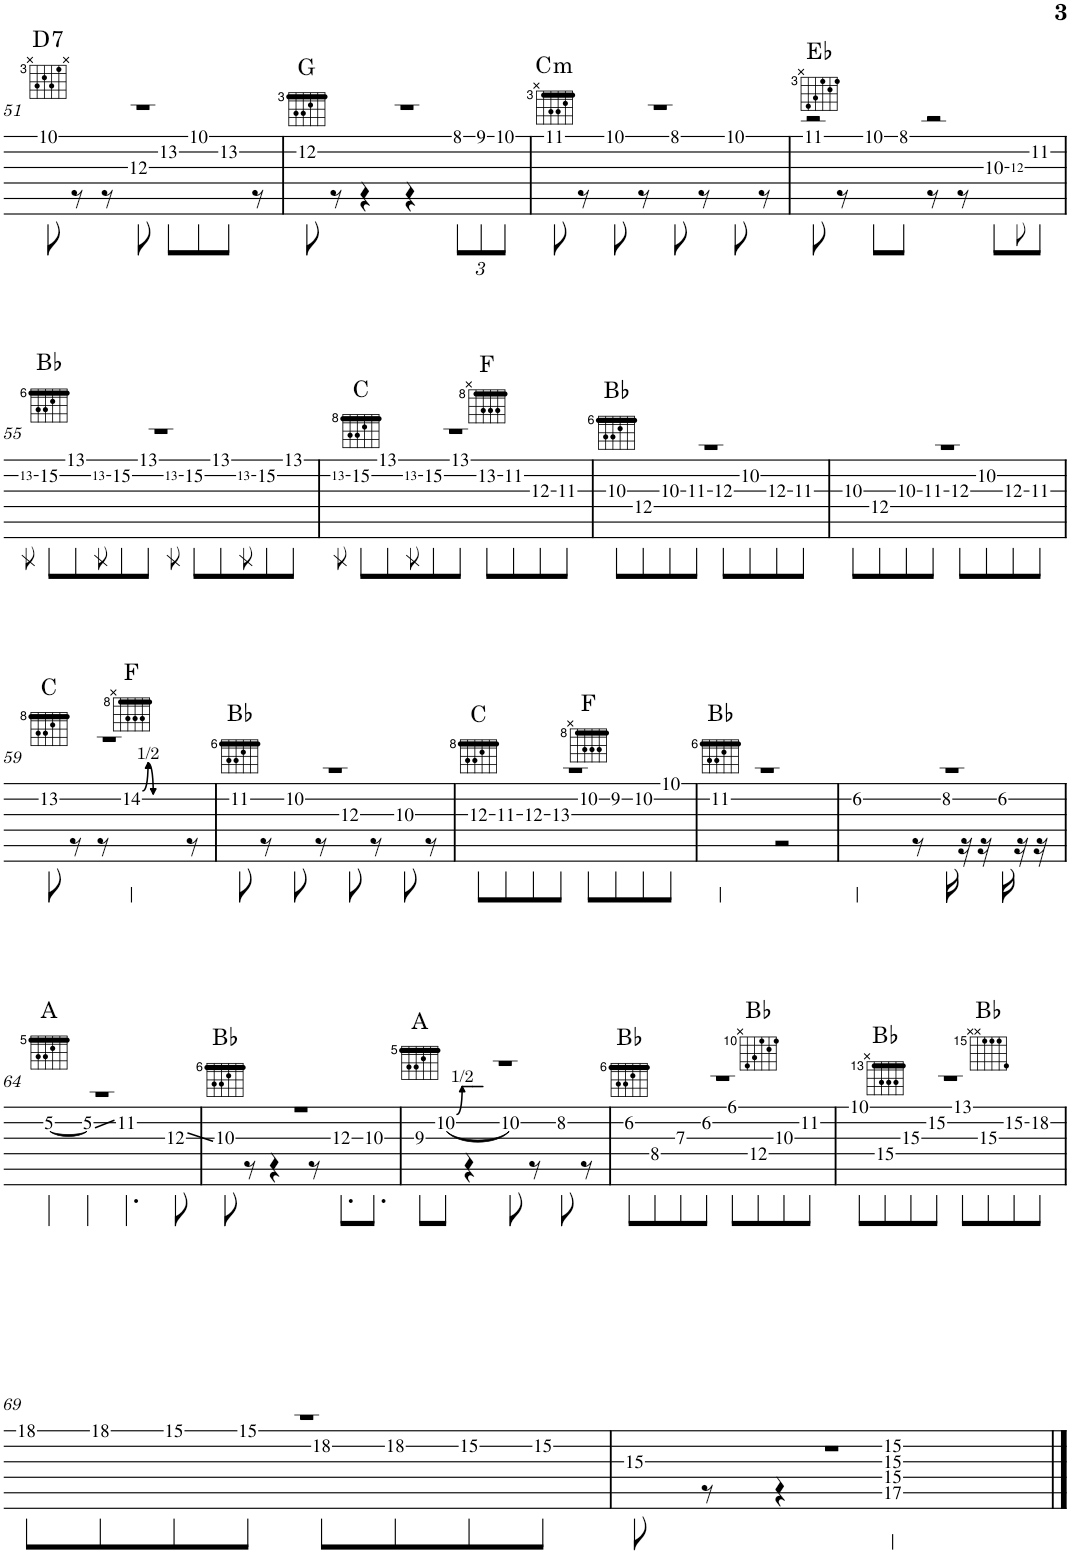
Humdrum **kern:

**kern	**harte
*part1	*part1
*staff1	*
*I"Guitar	*
*I'Guit.	*
!!LO:PB:g=z
*	*
*k[]	*
*M4/4	*
=51	=51
*^	*
!	!	!LO:H:kt=7
1r	8dd\	D:7
.	8r	.
.	8r	.
.	8g\	.
.	8cc\L	.
.	8dd\	.
.	8cc\J	.
.	8r	.
=52	=52	=52
1r	8b\	G:maj
.	8r	.
.	4r	.
.	4r	.
*	*Xbrackettup	*
.	12cc\L	.
.	12cc#\	.
.	12dd\J	.
=53	=53	=53
!	!	!LO:H:kt=m
1r	8ee-\	C:min
.	8r	.
.	8dd\	.
.	8r	.
.	8cc\	.
.	8r	.
.	8dd\	.
.	8r	.
=54	=54	=54
2r	8ee-\	Eb:maj
.	8r	.
.	8dd\L	.
.	8cc\J	.
2r	8r	.
.	8r	.
.	8f\L	.
.	8qg\	.
.	8b-\J	.
!!LO:LB:g=z	!!
=55	=55	=55
.	8qcc\	.
1r	8dd\L	Bb:maj
.	8ff\	.
.	8qcc\	.
.	8dd\	.
.	8ff\J	.
.	8qcc\	.
.	8dd\L	.
.	8ff\	.
.	8qcc\	.
.	8dd\	.
.	8ff\J	.
=56	=56	=56
.	8qcc\	.
1r	8dd\L	C:maj
.	8ff\	.
.	8qcc\	.
.	8dd\	.
.	8ff\J	.
.	8cc\L	F:maj
.	8b-\	.
.	8g\	.
.	8f#\J	.
=57	=57	=57
1r	8f\L	Bb:maj
.	8d\	.
.	8f\	.
.	8f#\J	.
.	8g\L	.
.	8a\	.
.	8g\	.
.	8f#\J	.
=58	=58	=58
1r	8f\L	.
.	8d\	.
.	8f\	.
.	8f#\J	.
.	8g\L	.
.	8a\	.
.	8g\	.
.	8f#\J	.
!!LO:LB:g=z	!!
=59	=59	=59
1r	8cc\	C:maj
.	8r	.
.	8r	.
.	2cc#\	F:maj
.	8r	.
=60	=60	=60
1r	8b-\	Bb:maj
.	8r	.
.	8a\	.
.	8r	.
.	8g\	.
.	8r	.
.	8f\	.
.	8r	.
=61	=61	=61
1r	8g\L	C:maj
.	8f#\	.
.	8g\	.
.	8g#\J	.
.	8a\L	F:maj
.	8g#\	.
.	8a\	.
.	8dd\J	.
=62	=62	=62
1r	2b-\	Bb:maj
.	2r	.
=63	=63	=63
1r	2f\	.
.	8r	.
.	16g\	.
.	16r	.
.	16r	.
.	16f\	.
.	16r	.
.	16r	.
!!LO:LB:g=z	!!
=64	=64	=64
1r	[4e\	A:maj
.	4e\]	.
.	4.b-\	.
.	8g\	.
=65	=65	=65
1r	8f\	Bb:maj
.	8r	.
.	4r	.
.	8r	.
.	8.g\L	.
.	8.f\J	.
=66	=66	=66
1r	8e\L	A:maj
.	[8a\J	.
.	4r	.
.	8a\]	.
.	8r	.
.	8g\	.
.	8r	.
=67	=67	=67
1r	8f\L	Bb:maj
.	8B-\	.
.	8d\	.
.	8f\J	.
.	8b-\L	.
.	8d\	Bb:maj
.	8f\	.
.	8b-\J	.
=68	=68	=68
1r	8dd\L	.
.	8f\	Bb:maj
.	8b-\	.
.	8dd\J	.
.	8ff\L	.
.	8b-\	Bb:maj
.	8dd\	.
.	8ff\J	.
!!LO:LB:g=z	!!
=69	=69	=69
1r	8bb-\L	.
.	8bb-\	.
.	8gg\	.
.	8gg\J	.
.	8ff\L	.
.	8ff\	.
.	8dd\	.
.	8dd\J	.
=70	=70	=70
1r	8b-\	.
.	8r	.
.	4r	.
.	2d\ 2f\ 2b-\ 2dd\	.
*v	*v	*
==	==
*-	*-
